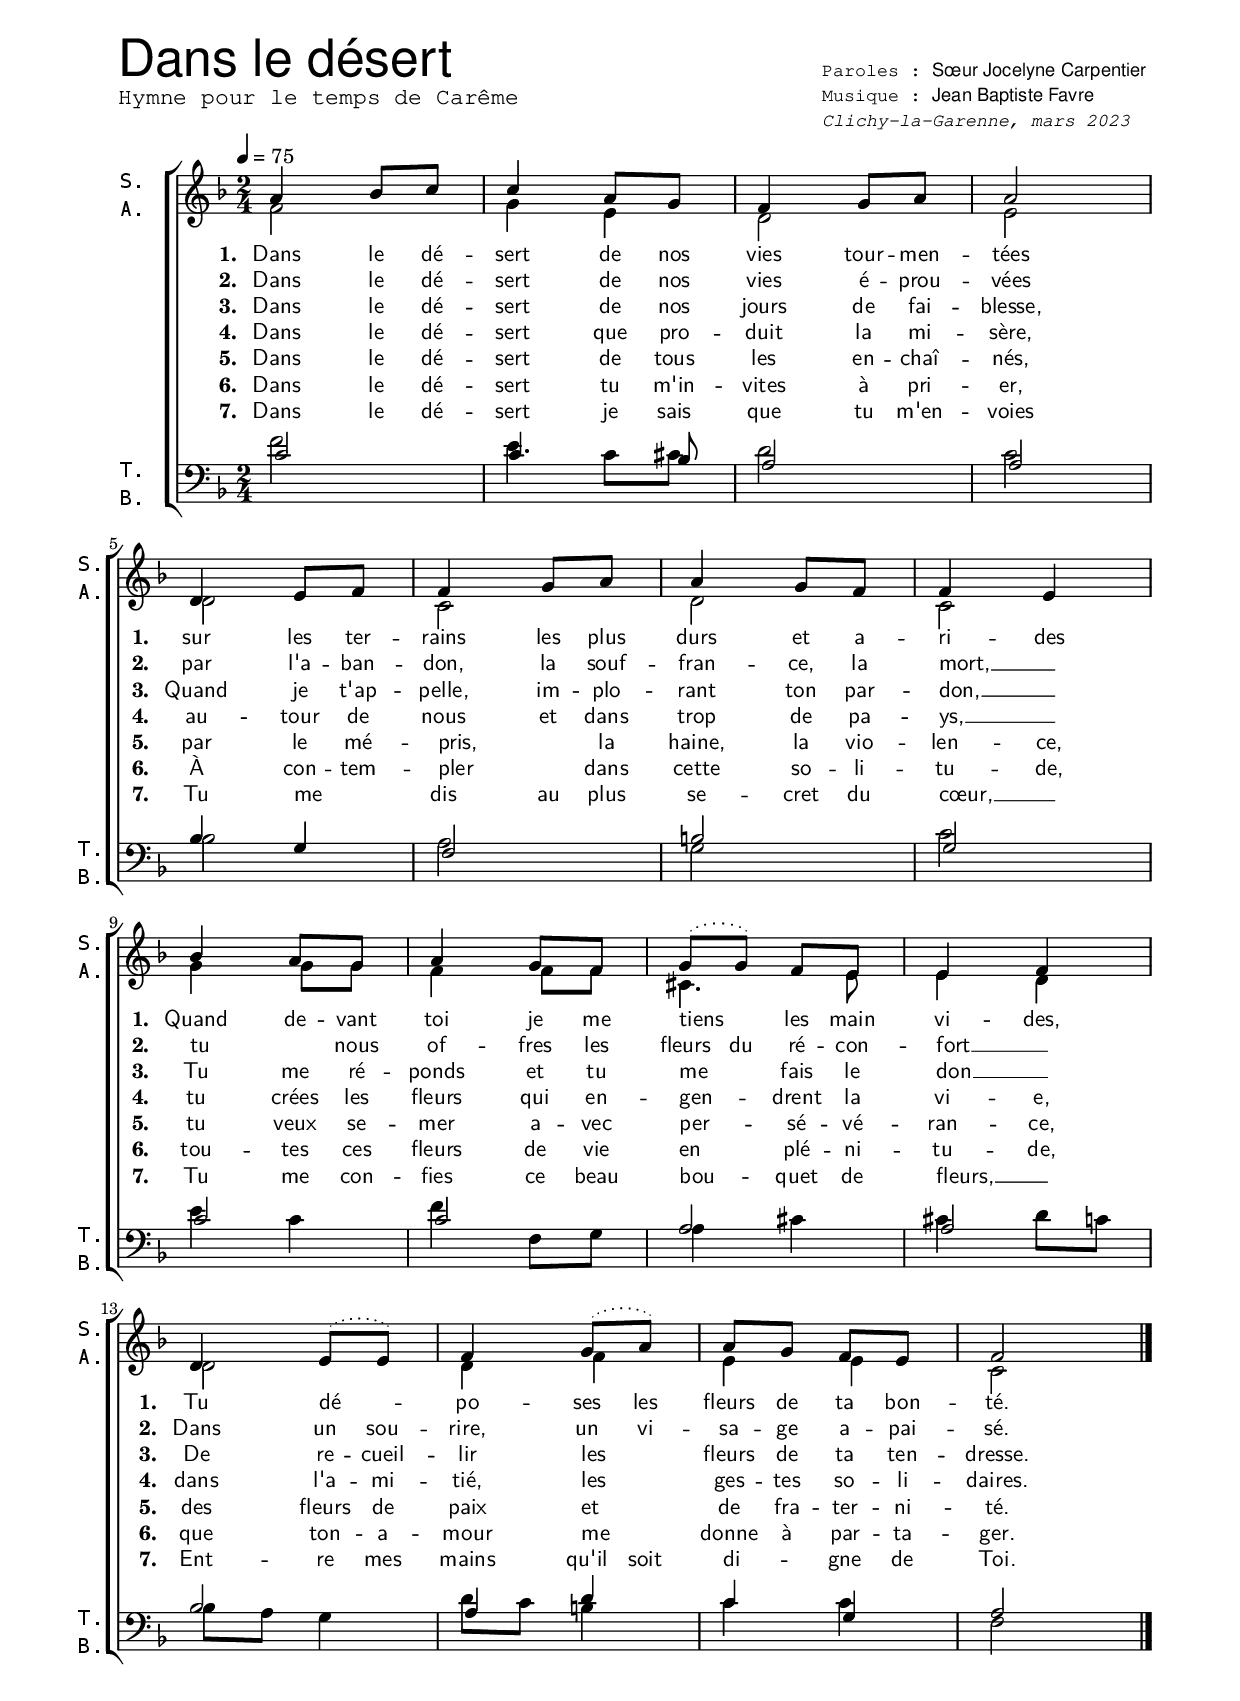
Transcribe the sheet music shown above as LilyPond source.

\version "2.24.0"
\language "english"
\include "../libs/commonFunctions.ily"

headers = \header {
  title = "Dans le désert"
  subtitle = \markup { "Hymne pour le temps de Carême" }
  composer = "Jean Baptiste Favre"
  poet = "Sœur Jocelyne Carpentier"
  dedication = "Clichy-la-Garenne, mars 2023"
  }
%#(set-global-staff-size 15)
#(set-global-staff-size 18)

Rhythms = {
  \tempo 4 = 75
  \key f \major \time 2/4
  s2*16 \bar "|."
  }
SopranoMusic = \relative c'' {
  %a4 bf8 a g4. f8 f4 e f4 r4 \break
  a4 bf8 c c4 a8 g f4 g8 a a2 \break
  d,4 e8 f f4 g8 a a4 g8 f f4 e \break
  bf'4 a8 g a4 g8 f \slurDotted g8 (g) f8 e e4 f \break
  d4 \slurDotted e8 (e) f4 g8 (a) a g f e f2 \break
  }
AltoMusic = \relative c' {
  %f2 e4 d d c c r4
  f2 g4 e4 d2 e
  d2 c2 d c
  g'4 g8 g f4 f8 f cs4. e8 e4 d
  d2 d4 f e e c2
  }
TenorMusic = \relative c' {
  %c2 c4 a bf bf a r4
  c2 c4. bf8 a2 a
  bf4 g f2 b g
  c2 c a a
  bf a4 d c g a2
  }
BassMusic = \relative c {
  %f,2 c'4 d bf c f,4 r4
  f'2 e4 c8 cs d2 c2
  bf2 a g c
  e4 c f f,8 g a4 cs cs d8 c8
  bf8 a g4 d'8 c b4 c4 c4 f,2
  }
CoupletUn = \lyricmode {
  %_ _ _ _ _ _ _ _
  \set stanza = "1. "
  Dans le dé -- sert de nos vies tour -- men -- tées
  \set stanza = "1. "
  sur les ter -- rains les plus durs et a -- ri -- des
  \set stanza = "1. "
  Quand de -- vant toi je me tiens les main vi -- des,
  \set stanza = "1. "
  Tu dé -- po -- \set ignoreMelismata = ##t ses les fleurs de ta bon -- té.
  }
CoupletDeux = \lyricmode {
  %_ _ _ _ _ _ _ _
  \set stanza = "2. "
  Dans le dé -- sert de nos vies é -- prou -- vées
  \set stanza = "2. "
  par l'a -- ban -- don, la souf -- fran -- ce, la mort, __ _
  \set stanza = "2. "
  tu _ nous of -- fres les \set ignoreMelismata = ##t fleurs du \unset ignoreMelismata ré -- con -- fort __ _
  \set stanza = "2. "
  Dans \set ignoreMelismata = ##t un sou -- rire, un vi -- sa -- ge a -- pai -- sé.
  }
CoupletTrois = \lyricmode {
  %_ _ _ _ _ _ _ _
  \set stanza = "3. "
  Dans le dé -- sert de nos jours de fai -- blesse,
  \set stanza = "3. "
  Quand je t'ap -- pelle, im -- plo -- rant ton par -- don, __ _
  \set stanza = "3. "
  Tu me ré -- ponds et tu me fais le don __ _
  \set stanza = "3. "
  De \set ignoreMelismata = ##t re -- cueil -- lir \unset ignoreMelismata les fleurs de ta ten -- dresse.
  }
CoupletQuatre = \lyricmode {
  %_ _ _ _ _ _ _ _
  \set stanza = "4. "
  Dans le dé --  sert que pro -- duit la mi -- sère,
  \set stanza = "4. "
  au -- tour de nous et dans trop de pa -- ys, __ _
  \set stanza = "4. "
  tu crées les fleurs qui en -- gen -- drent la vi -- e,
  \set stanza = "4. "
  dans \set ignoreMelismata = ##t l'a -- mi -- tié, les _ ges -- tes so -- li -- daires.
  }
CoupletCinq = \lyricmode {
  %_ _ _ _ _ _ _ _
  \set stanza = "5. "
  Dans le dé -- sert de tous les en -- chaî -- nés,
  \set stanza = "5. "
  par le mé -- pris, _ la haine, la vio -- len -- ce,
  \set stanza = "5. "
  tu veux se -- mer a -- vec per -- sé -- vé -- ran -- ce,
  \set stanza = "5. "
  des \set ignoreMelismata = ##t fleurs de \unset ignoreMelismata paix et de fra -- ter -- ni -- té.
  }
CoupletSix = \lyricmode {
  %_ _ _ _ _ _ _ _
  \set stanza = "6. "
  Dans le dé -- sert tu m'in -- vites à pri -- er,
  \set stanza = "6. "
  À con -- tem -- pler _ dans cette so -- li -- tu -- de,
  \set stanza = "6. "
  tou -- tes ces fleurs de vie en plé -- ni -- tu -- de,
  \set stanza = "6. "
  que \set ignoreMelismata = ##t ton -- a -- \unset ignoreMelismata mour me donne à par -- ta -- ger.
  }
CoupletSept = \lyricmode {
  %_ _ _ _ _ _ _ _
  \set stanza = "7. "
  Dans le dé -- sert je sais que tu m'en -- voies
  \set stanza = "7. "
  Tu me _ dis au plus se -- cret du cœur, __ _
  \set stanza = "7. "
  Tu me con -- fies ce beau bou -- quet de fleurs, __ _
  \set stanza = "7. "
  Ent -- \set ignoreMelismata = ##t re mes mains qu'il soit di  _ -- gne de Toi.
  }

%%%%%%%%%%%%%%%%%%%%%%%%%%%%%%%%%%%%%%%%%%%%
%%%%%          DRAW PARTITION          %%%%%
%%%%%%%%%%%%%%%%%%%%%%%%%%%%%%%%%%%%%%%%%%%%
FirstPageHeaders = \headers

\paper {
  top-margin = 1\cm
  bottom-margin = 1\cm
  left-margin = 1\cm
  right-margin = 1\cm
  indent = 1\cm
  % Plan for recto-verso printing with inner margin
  two-sided = ##t
  inner-margin =  2\cm
  outer-margin = 1.5\cm
  oddFooterMarkup = {}
  #(include-special-characters)
}
FirstScorePaper = \paper {
    scoreTitleMarkup = \markup \columns {
      \fill-line {
          \column {
            \line {
              \left-column {
                \fontsize #8 \sans \fromproperty #'header:title
                \fontsize #1 \typewriter \fromproperty #'header:subtitle
              }
            }
          }
          \column {
            \line {
              \fontsize #-1
              \left-column {
                \line { \concat { \typewriter "Paroles&nbsp;:&nbsp;" \sans \fromproperty #'header:poet \bold " " } }
                \line { \concat { \typewriter "Musique&nbsp;:&nbsp;" \sans \fromproperty #'header:composer \bold " " } }
                \typewriter \italic \fromproperty #'header:dedication
              }
            }
          }
        }
    }
    oddFooterMarkup = {}
  }
AllScoreLayout = \layout {
      ragged-last = ##f
      \context {
          \Staff
          \RemoveEmptyStaves
          \override NoteHead.style = #'altdefault
          \override InstrumentName.font-name = #"Monospace Regular"
      }
      \context {
          \PianoStaff
          \RemoveEmptyStaves
          \override NoteHead.style = #'altdefault
          \override InstrumentName.font-name = #"Monospace Regular"
      }
      \context {
          \ChoirStaff
          \RemoveEmptyStaves
          \override NoteHead.style = #'altdefault
          \override InstrumentName.font-name = #"Monospace Regular"
      }
      \override LyricText.font-name = #"Latin Modern Sans"
      \override Score.RehearsalMark.font-family = #'typewriter
  }
%%%%%%%%%%%%%%%%%%%%%%%%%%%%%%%%%%%%%%%%%%%%%%%%%%%%%%%%%%%%%%%%%%%
%%%%%%%%%%%%%%%%%%%          Antienne          %%%%%%%%%%%%%%%%%%%%
%%%%%%%%%%%%%%%%%%%%%%%%%%%%%%%%%%%%%%%%%%%%%%%%%%%%%%%%%%%%%%%%%%%
\FirstScorePaper
\score {
  {
    \new ChoirStaff
    <<
      \new Staff = "ChantHighStaff" \with {
        instrumentName = \markup {\column{"S." "A."}}
        shortInstrumentName = \markup {\column{"S." "A."}}
      }
      <<
        \clef "treble" \key f \major
        \new Dynamics = "ChantRhythms" { \Rhythms }
        \new Voice = "ChantSoprano" \with {
          midiInstrument = "flute" % Grand plein-jeu
          midiInstrument = "recorder" % Principaux 8/4
        }
        { \voiceOne \SopranoMusic }
        \new Voice = "ChantAlto" \with {
          midiInstrument = "flute" % Grand plein-jeu
          midiInstrument = "recorder" % Principaux 8/4
        }
        { \voiceTwo \AltoMusic }
      >>
      \new Lyrics \lyricsto "ChantSoprano" { \CoupletUn }
      \new Lyrics \lyricsto "ChantSoprano" { \CoupletDeux }
      \new Lyrics \lyricsto "ChantSoprano" { \CoupletTrois }
      \new Lyrics \lyricsto "ChantSoprano" { \CoupletQuatre }
      \new Lyrics \lyricsto "ChantSoprano" { \CoupletCinq }
      \new Lyrics \lyricsto "ChantSoprano" { \CoupletSix }
      \new Lyrics \lyricsto "ChantSoprano" { \CoupletSept }
      \new Staff  = "ChantLowStaff" \with {
        instrumentName = \markup {\column{"T." "B."}}
        shortInstrumentName = \markup {\column{"T." "B."}}
      }
      <<
        \clef "bass" \key f \major
        \new Dynamics = "ChantRhythms" { \Rhythms }
        \new Voice = "ChantTenor" \with {
          midiInstrument = "flute" % Grand plein-jeu
          midiInstrument = "recorder" % Principaux 8/4
        }
        { \voiceOne \TenorMusic }
        \new Voice = "ChantBass" \with {
          midiInstrument = "flute" % Grand plein-jeu
          midiInstrument = "recorder" % Principaux 8/4
        }
        { \voiceTwo \BassMusic }
      >>
    >>
  }
  \AllScoreLayout
  \midi{
    % Move MIDI performer from Staff level to Voice
    % Get a MIDI channel per Voice instead of per Staff
    \context { \Staff \remove "Staff_performer" }
    \context { \Voice \consists "Staff_performer" }
  }
  \FirstPageHeaders
}
